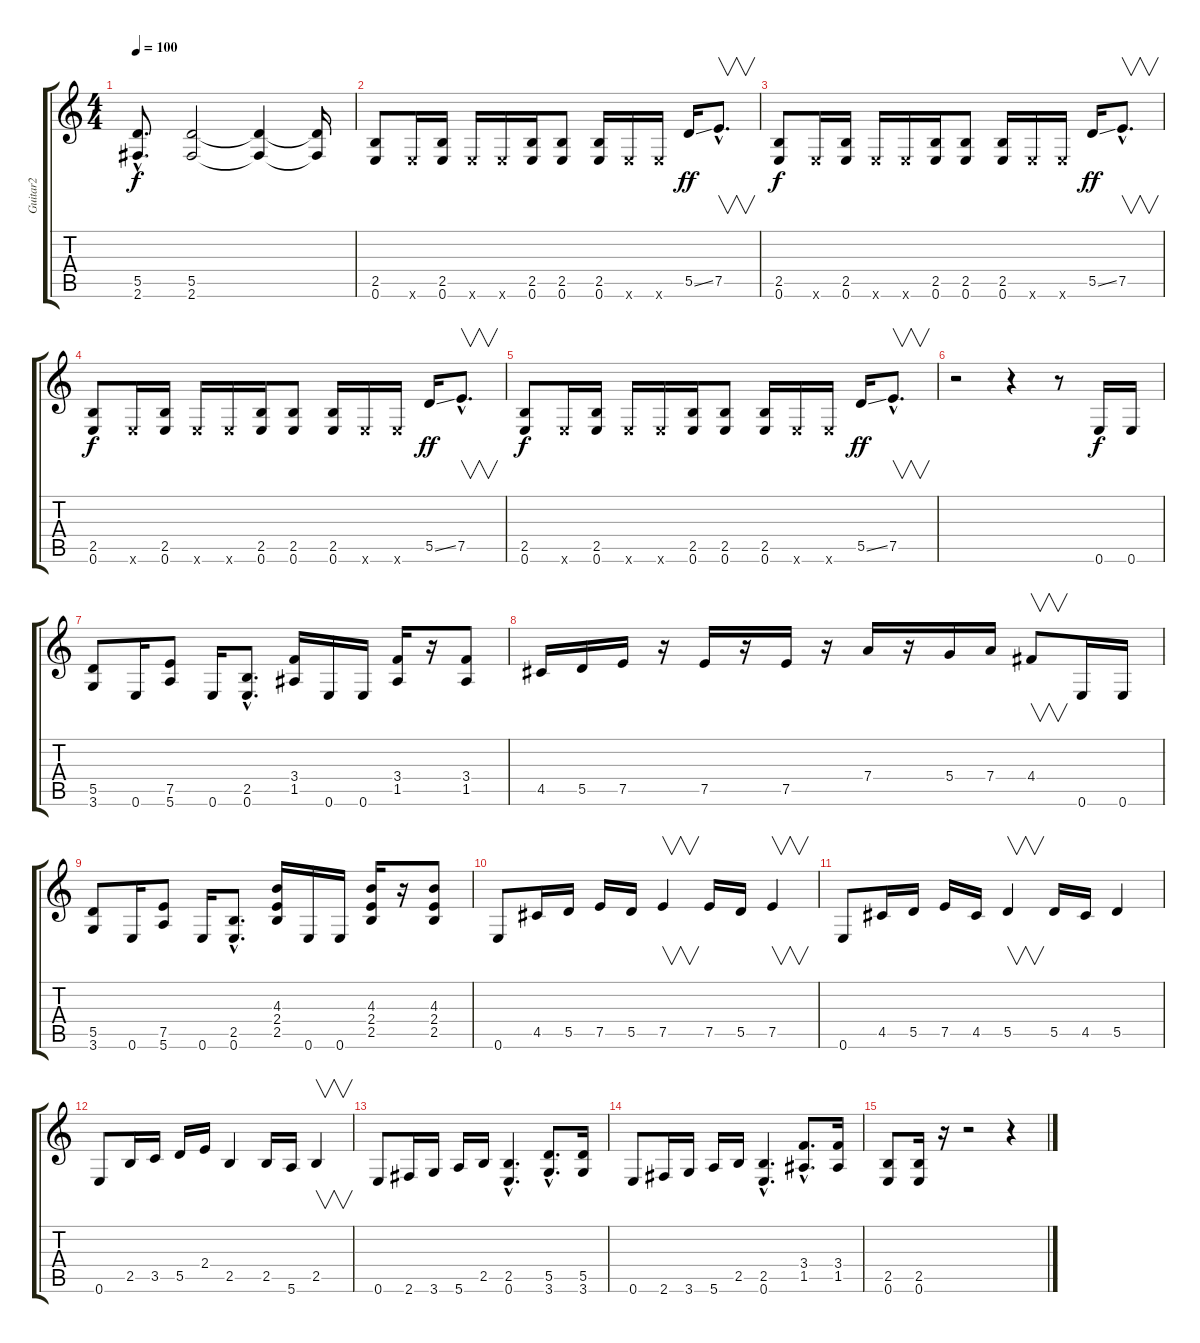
\track ("Guitar2" "Guitar2") {instrument overdrivenguitar}
\staff {score tabs}
\tuning (E4 B3 G3 D3 A2 E2) {hide}
\ts (4 4)
\tempo 100
\clef g2
\ks c
(5.5{hac} 2.6{hac}).8{d dy f} (5.5 2.6).2 (5.5{t} 2.6{t}).4 (5.5{t} 2.6{t}).16 |
(2.5 0.6).8{instrument distortionguitar} 0.6{x}.16 (2.5 0.6).16 0.6{x}.16 0.6{x}.16 (2.5 0.6).16 (2.5 0.6).8 (2.5 0.6).16 0.6{x}.16 0.6{x}.16 5.5{ss}.16{dy ff} 7.5{hac}.8{v d} |
(2.5 0.6).8{dy f instrument distortionguitar} 0.6{x}.16 (2.5 0.6).16 0.6{x}.16 0.6{x}.16 (2.5 0.6).16 (2.5 0.6).8 (2.5 0.6).16 0.6{x}.16 0.6{x}.16 5.5{ss}.16{dy ff} 7.5{hac}.8{v d} |
(2.5 0.6).8{dy f instrument distortionguitar} 0.6{x}.16 (2.5 0.6).16 0.6{x}.16 0.6{x}.16 (2.5 0.6).16 (2.5 0.6).8 (2.5 0.6).16 0.6{x}.16 0.6{x}.16 5.5{ss}.16{dy ff} 7.5{hac}.8{v d} |
(2.5 0.6).8{dy f instrument distortionguitar} 0.6{x}.16 (2.5 0.6).16 0.6{x}.16 0.6{x}.16 (2.5 0.6).16 (2.5 0.6).8 (2.5 0.6).16 0.6{x}.16 0.6{x}.16 5.5{ss}.16{dy ff} 7.5{hac}.8{v d} |
r.2 r.4 r.8 0.6.16{dy f} 0.6.16 |
(5.5 3.6).8 0.6.16 (7.5 5.6).8 0.6.16 (2.5{hac} 0.6{hac}).8{d} (3.4 1.5).16 0.6.16 0.6.16 (3.4 1.5).16 r.16 (3.4 1.5).8 |
4.5.16 5.5.16 7.5.16 r.16 7.5.16 r.16 7.5.16 r.16 7.4.16 r.16 5.4.16 7.4.16 4.4.8{v} 0.6.16 0.6.16 |
(5.5 3.6).8 0.6.16 (7.5 5.6).8 0.6.16 (2.5{hac} 0.6{hac}).8{d} (4.3 2.4 2.5).16 0.6.16 0.6.16 (4.3 2.4 2.5).16 r.16 (4.3 2.4 2.5).8 |
0.6.8 4.5.16 5.5.16 7.5.16 5.5.16 7.5.4{v} 7.5.16 5.5.16 7.5.4{v} |
0.6.8 4.5.16 5.5.16 7.5.16 4.5.16 5.5.4{v} 5.5.16 4.5.16 5.5.4 |
0.6.8 2.5.16 3.5.16 5.5.16 2.4.16 2.5.4 2.5.16 5.6.16 2.5.4{v} |
0.6.8 2.6.16 3.6.16 5.6.16 2.5.16 (2.5{hac} 0.6{hac}).4{d} (5.5{hac} 3.6{hac}).8{d} (5.5 3.6).16 |
0.6.8 2.6.16 3.6.16 5.6.16 2.5.16 (2.5{hac} 0.6{hac}).4{d} (3.4{hac} 1.5{hac}).8{d} (3.4 1.5).16 |
(2.5 0.6).8 (2.5 0.6).16 r.16 r.2 r.4
